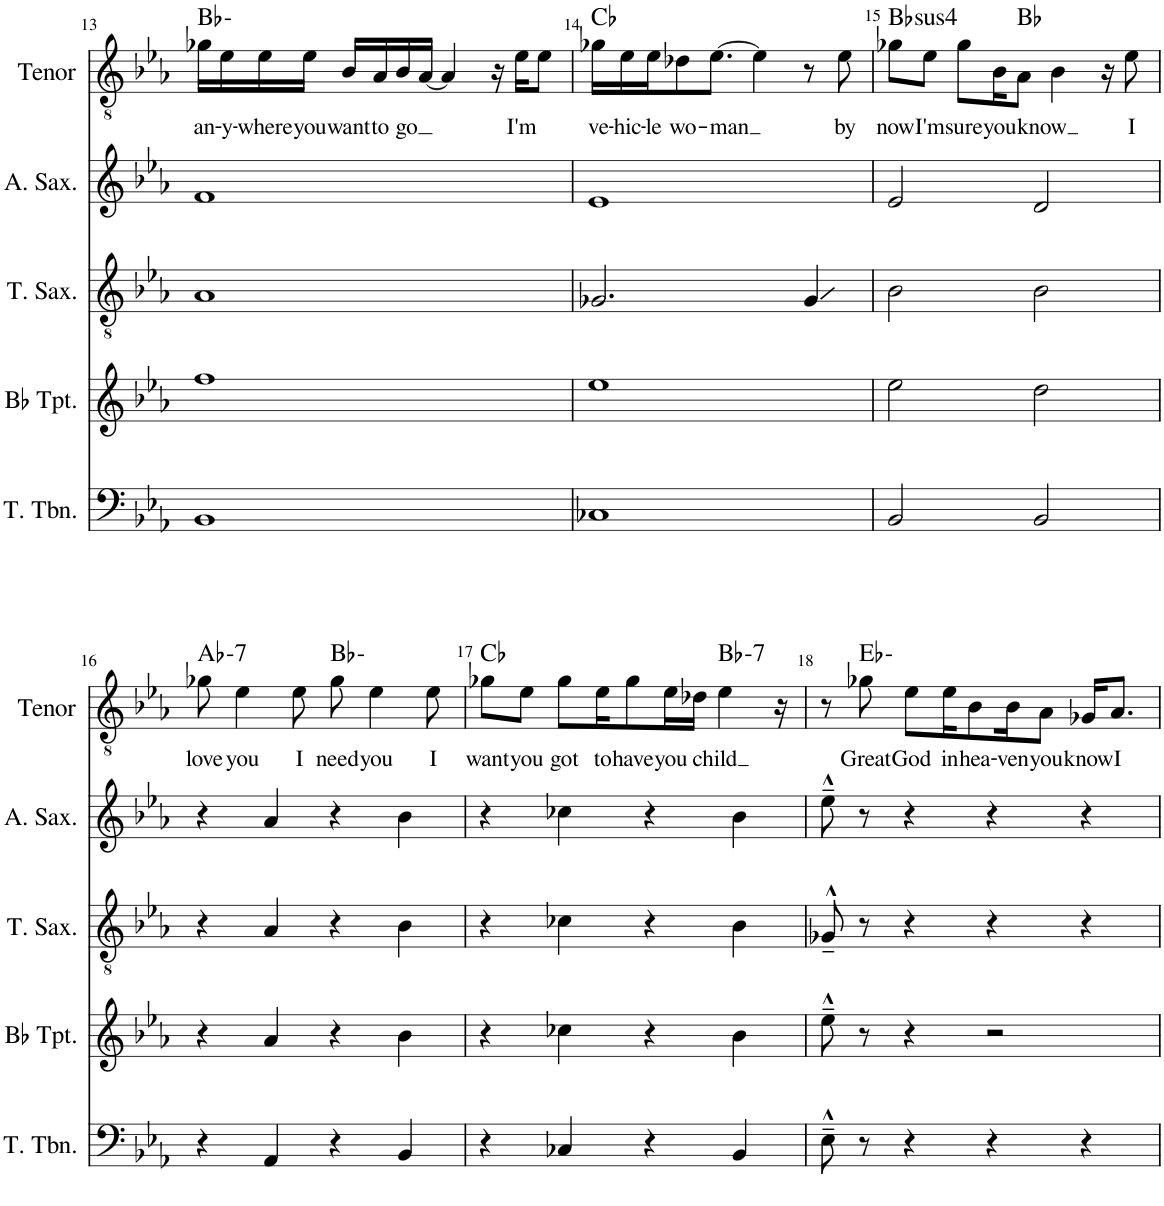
**kern	**kern	**kern	**kern	**kern	**text	**harte
*part5	*part4	*part3	*part2	*part1	*part1	*part1
*staff5	*staff4	*staff3	*staff2	*staff1	*staff1	*
*I"Tenor Trombone	*I"Bb Trumpet	*I"Tenor Saxophone	*I"Alto Saxophone	*I"Vocal Tenor	*	*
*I'T. Tbn.	*I'Bb Tpt.	*I'T. Sax.	*I'A. Sax.	*I'Tenor	*	*
!!LO:PB:g=z
*clefF4	*clefG2	*clefGv2	*clefG2	*clefGv2	*	*
*	*ITrd1c2	*ITrd8c14	*ITrd5c9	*	*	*
*k[b-e-a-]	*k[b-e-a-]	*k[b-e-a-]	*k[b-e-a-]	*k[b-e-a-]	*	*
*M4/4	*M4/4	*M4/4	*M4/4	*M4/4	*	*
=13	=13	=13	=13	=13	=13	=13
!	!	!	!	!	!LO:LY:b	!
1BB-	1ff	1A-	1f	16g-X\LL	an-	Bb:min
!	!	!	!	!	!LO:LY:b	!
.	.	.	.	16e-\	-y-	.
!	!	!	!	!	!LO:LY:b	!
.	.	.	.	16e-\	-where	.
!	!	!	!	!	!LO:LY:b	!
.	.	.	.	16e-\JJ	you	.
!	!	!	!	!	!LO:LY:b	!
.	.	.	.	16B-/LL	want	.
!	!	!	!	!	!LO:LY:b	!
.	.	.	.	16A-/	to	.
!	!	!	!	!	!LO:LY:b	!
.	.	.	.	16B-/	go	.
.	.	.	.	[16A-/JJ	.	.
.	.	.	.	4A-/]	.	.
.	.	.	.	16r	.	.
!	!	!	!	!	!LO:LY:b	!
.	.	.	.	16e-\KL	I'm	.
.	.	.	.	8e-\J	.	.
=14	=14	=14	=14	=14	=14	=14
!	!	!	!	!	!LO:LY:b	!
1C-X	1ee-	2.G-X/	1e-	16g-X\LL	ve-	Cb:maj
!	!	!	!	!	!LO:LY:b	!
.	.	.	.	16e-\	-hic-	.
!	!	!	!	!	!LO:LY:b	!
.	.	.	.	16e-\J	-le	.
!	!	!	!	!	!LO:LY:b	!
.	.	.	.	8d-X\	wo-	.
!	!	!	!	!	!LO:LY:b	!
.	.	.	.	[8.e-\J	-man	.
.	.	.	.	4e-\]	.	.
.	.	4G-/	.	8r	.	.
!	!	!	!	!	!LO:LY:b	!
.	.	.	.	8e-\	by	.
=15	=15	=15	=15	=15	=15	=15
!	!	!	!	!	!LO:LY:b	!LO:H:kt=4
2BB-/	2ee-\	2B-\	2e-/	8g-X\L	now	Bb:sus4
!	!	!	!	!	!LO:LY:b	!
.	.	.	.	8e-\J	I'm	.
!	!	!	!	!	!LO:LY:b	!
.	.	.	.	8g-\L	sure	.
!	!	!	!	!	!LO:LY:b	!
.	.	.	.	16B-\K	you	.
!	!	!	!	!	!LO:LY:b	!
.	.	.	.	8A-\J	know	Bb:maj
2BB-/	2dd\	2B-\	2d/	.	.	.
.	.	.	.	4B-\	.	.
.	.	.	.	16r	.	.
!	!	!	!	!	!LO:LY:b	!
.	.	.	.	8e-\	I	.
!!LO:LB:g=z
=16	=16	=16	=16	=16	=16	=16
!	!	!	!	!	!LO:LY:b	!LO:H:kt=7
4r	4r	4r	4r	8g-X\	love	Ab:min7
!	!	!	!	!	!LO:LY:b	!
.	.	.	.	4e-\	you	.
4AA-/	4a-/	4A-/	4a-/	.	.	.
!	!	!	!	!	!LO:LY:b	!
.	.	.	.	8e-\	I	.
!	!	!	!	!	!LO:LY:b	!
4r	4r	4r	4r	8g-\	need	Bb:min
!	!	!	!	!	!LO:LY:b	!
.	.	.	.	4e-\	you	.
4BB-/	4b-\	4B-\	4b-\	.	.	.
!	!	!	!	!	!LO:LY:b	!
.	.	.	.	8e-\	I	.
=17	=17	=17	=17	=17	=17	=17
!	!	!	!	!	!LO:LY:b	!
4r	4r	4r	4r	8g-X\L	want	Cb:maj
!	!	!	!	!	!LO:LY:b	!
.	.	.	.	8e-\J	you	.
!	!	!	!	!	!LO:LY:b	!
4C-X/	4cc-X\	4c-X\	4cc-X\	8g-\L	got	.
!	!	!	!	!	!LO:LY:b	!
.	.	.	.	16e-\K	to	.
!	!	!	!	!	!LO:LY:b	!
.	.	.	.	8g-\	have	.
4r	4r	4r	4r	.	.	.
!	!	!	!	!	!LO:LY:b	!
.	.	.	.	16e-\L	you	.
!	!	!	!	!	!LO:LY:b	!
.	.	.	.	16d-X\JJ	child	.
!	!	!	!	!	!	!LO:H:kt=7
.	.	.	.	4e-\	.	Bb:min7
4BB-/	4b-\	4B-\	4b-\	.	.	.
.	.	.	.	16r	.	.
=18	=18	=18	=18	=18	=18	=18
8E-~^^\	8ee-~^^\	8G-X~^^/	8ee-~^^\	8r	.	.
!	!	!	!	!	!LO:LY:b	!
8r	8r	8r	8r	8g-X\	Great	Eb:min
!	!	!	!	!	!LO:LY:b	!
4r	4r	4r	4r	8e-\L	God	.
!	!	!	!	!	!LO:LY:b	!
.	.	.	.	16e-\K	in	.
!	!	!	!	!	!LO:LY:b	!
.	.	.	.	8B-\	hea-	.
4r	2r	4r	4r	.	.	.
!	!	!	!	!	!LO:LY:b	!
.	.	.	.	16B-\K	-ven	.
!	!	!	!	!	!LO:LY:b	!
.	.	.	.	8A-\J	you	.
!	!	!	!	!	!LO:LY:b	!
4r	.	4r	4r	16G-X/KL	know	.
!	!	!	!	!	!LO:LY:b	!
.	.	.	.	8.A-/J	I	.
=	=	=	=	=	=	=
*-	*-	*-	*-	*-	*-	*-
